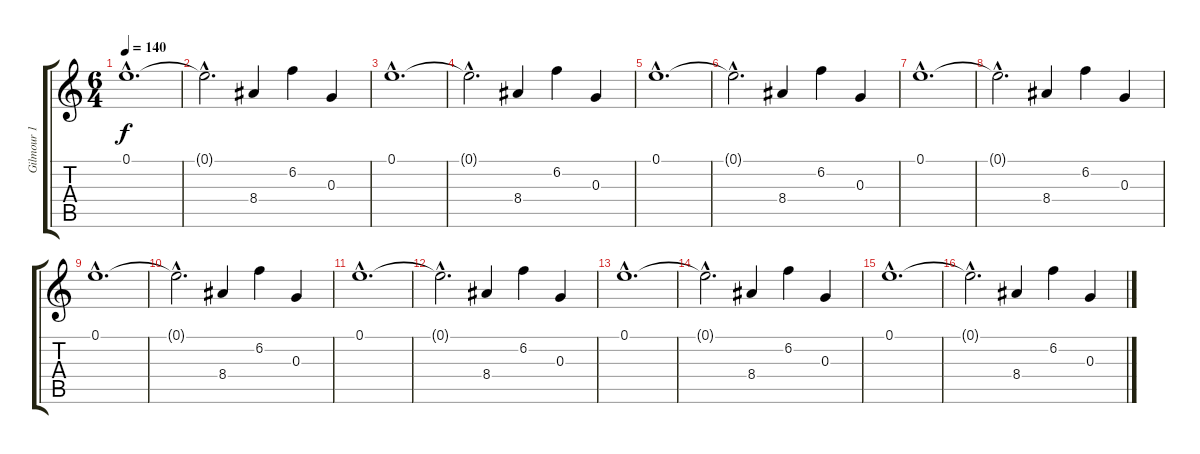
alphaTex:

\track ("Gilmour 1" "Gilmour 1") {instrument electricguitarclean}
\staff {score tabs}
\tuning (E4 B3 G3 D3 A2 E2) {hide}
\ts (6 4)
\tempo 140
\clef g2
\ks c
0.1{hac t}.1{d dy f} |
0.1{hac t}.2{d} 8.4.4 6.2.4 0.3.4 |
0.1{hac}.1{d} |
0.1{hac t}.2{d} 8.4.4 6.2.4 0.3.4 |
0.1{hac}.1{d} |
0.1{hac t}.2{d} 8.4.4 6.2.4 0.3.4 |
0.1{hac}.1{d} |
0.1{hac t}.2{d} 8.4.4 6.2.4 0.3.4 |
0.1{hac}.1{d} |
0.1{hac t}.2{d} 8.4.4 6.2.4 0.3.4 |
0.1{hac}.1{d} |
0.1{hac t}.2{d} 8.4.4 6.2.4 0.3.4 |
0.1{hac}.1{d} |
0.1{hac t}.2{d} 8.4.4 6.2.4 0.3.4 |
0.1{hac}.1{d} |
0.1{hac t}.2{d} 8.4.4 6.2.4 0.3.4
